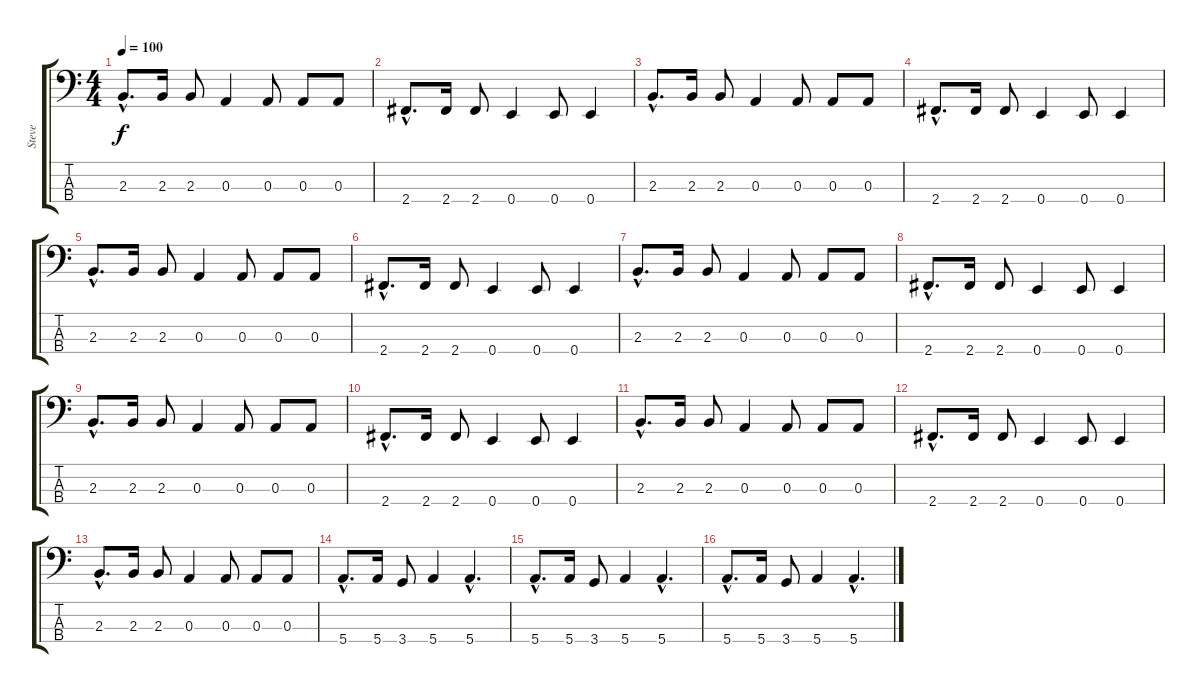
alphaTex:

\track ("Steve" "Steve") {instrument electricbasspick}
\staff {score tabs}
\tuning (G2 D2 A1 E1) {hide}
\ts (4 4)
\tempo 100
\clef f4
\ks c
2.3{hac}.8{d dy f} 2.3.16 2.3.8 0.3.4 0.3.8 0.3.8 0.3.8 |
2.4{hac}.8{d} 2.4.16 2.4.8 0.4.4 0.4.8 0.4.4 |
2.3{hac}.8{d} 2.3.16 2.3.8 0.3.4 0.3.8 0.3.8 0.3.8 |
2.4{hac}.8{d} 2.4.16 2.4.8 0.4.4 0.4.8 0.4.4 |
2.3{hac}.8{d} 2.3.16 2.3.8 0.3.4 0.3.8 0.3.8 0.3.8 |
2.4{hac}.8{d} 2.4.16 2.4.8 0.4.4 0.4.8 0.4.4 |
2.3{hac}.8{d} 2.3.16 2.3.8 0.3.4 0.3.8 0.3.8 0.3.8 |
2.4{hac}.8{d} 2.4.16 2.4.8 0.4.4 0.4.8 0.4.4 |
2.3{hac}.8{d} 2.3.16 2.3.8 0.3.4 0.3.8 0.3.8 0.3.8 |
2.4{hac}.8{d} 2.4.16 2.4.8 0.4.4 0.4.8 0.4.4 |
2.3{hac}.8{d} 2.3.16 2.3.8 0.3.4 0.3.8 0.3.8 0.3.8 |
2.4{hac}.8{d} 2.4.16 2.4.8 0.4.4 0.4.8 0.4.4 |
2.3{hac}.8{d} 2.3.16 2.3.8 0.3.4 0.3.8 0.3.8 0.3.8 |
5.4{hac}.8{d} 5.4.16 3.4.8 5.4.4 5.4{hac}.4{d} |
5.4{hac}.8{d} 5.4.16 3.4.8 5.4.4 5.4{hac}.4{d} |
5.4{hac}.8{d} 5.4.16 3.4.8 5.4.4 5.4{hac}.4{d}
